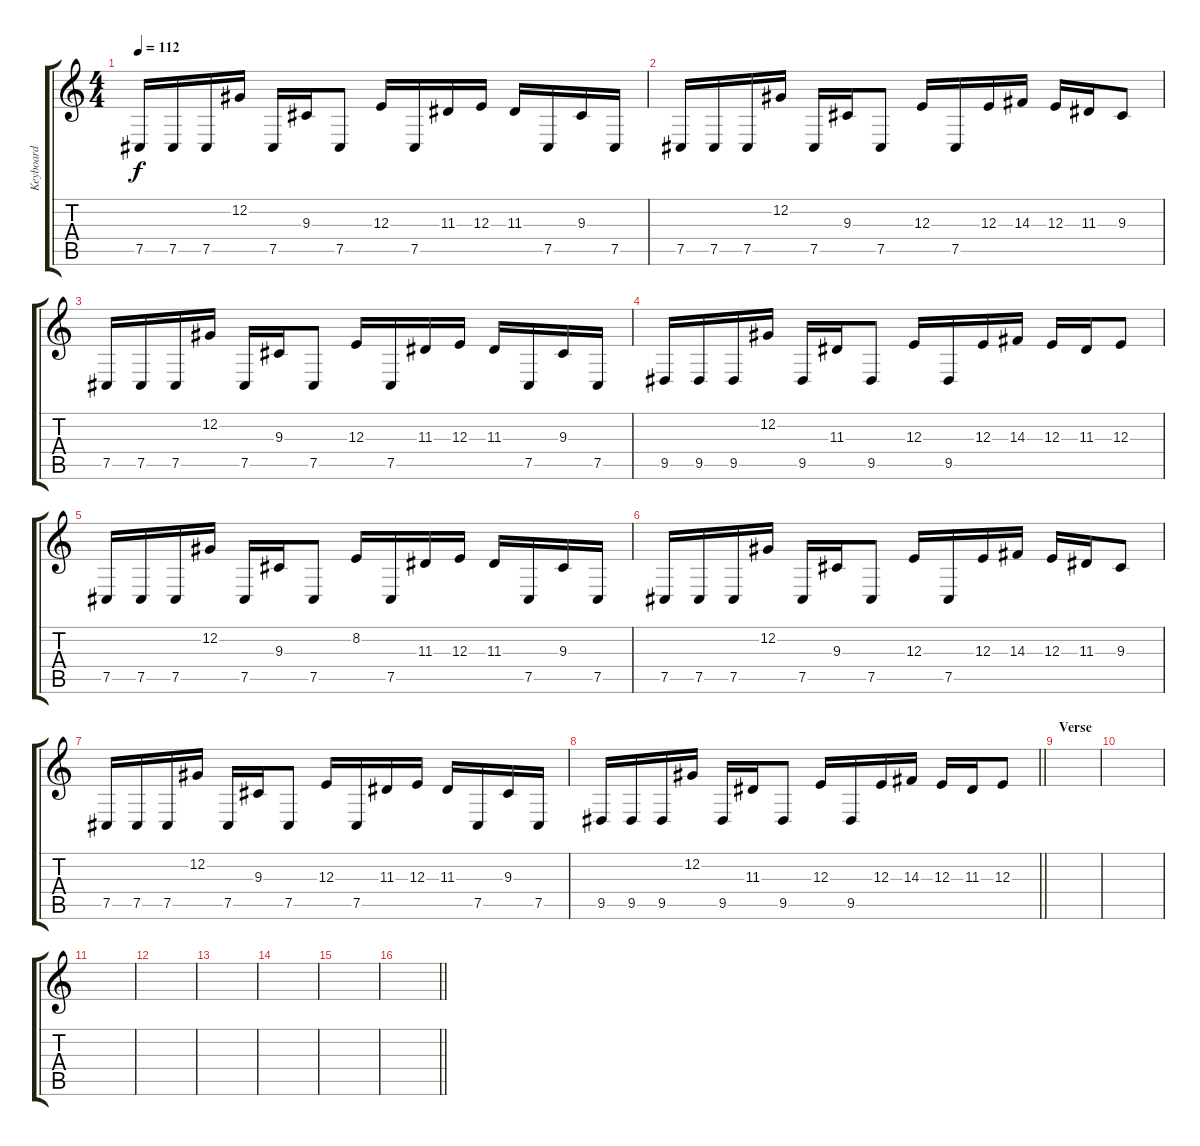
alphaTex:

\track ("Keyboard" "Keyboard") {instrument lead2sawtooth}
\staff {score tabs}
\tuning (Db4 Ab3 E3 B2 Gb2 Db2) {hide}
\ts (4 4)
\tempo 112
\clef g2
\ks c
7.5.16{dy f instrument lead2sawtooth} 7.5.16 7.5.16 12.2.16 7.5.16 9.3.16 7.5.8 12.3.16 7.5.16 11.3.16 12.3.16 11.3.16 7.5.16 9.3.16 7.5.16 |
7.5.16 7.5.16 7.5.16 12.2.16 7.5.16 9.3.16 7.5.8 12.3.16 7.5.16 12.3.16 14.3.16 12.3.16 11.3.16 9.3.8 |
7.5.16 7.5.16 7.5.16 12.2.16 7.5.16 9.3.16 7.5.8 12.3.16 7.5.16 11.3.16 12.3.16 11.3.16 7.5.16 9.3.16 7.5.16 |
9.5.16 9.5.16 9.5.16 12.2.16 9.5.16 11.3.16 9.5.8 12.3.16 9.5.16 12.3.16 14.3.16 12.3.16 11.3.16 12.3.8 |
7.5.16 7.5.16 7.5.16 12.2.16 7.5.16 9.3.16 7.5.8 8.2.16 7.5.16 11.3.16 12.3.16 11.3.16 7.5.16 9.3.16 7.5.16 |
7.5.16 7.5.16 7.5.16 12.2.16 7.5.16 9.3.16 7.5.8 12.3.16 7.5.16 12.3.16 14.3.16 12.3.16 11.3.16 9.3.8 |
7.5.16 7.5.16 7.5.16 12.2.16 7.5.16 9.3.16 7.5.8 12.3.16 7.5.16 11.3.16 12.3.16 11.3.16 7.5.16 9.3.16 7.5.16 |
\barLineRight lightlight
9.5.16 9.5.16 9.5.16 12.2.16 9.5.16 11.3.16 9.5.8 12.3.16 9.5.16 12.3.16 14.3.16 12.3.16 11.3.16 12.3.8 |
\section ("" "Verse")
|
|
|
|
|
|
|
\barLineRight lightlight
